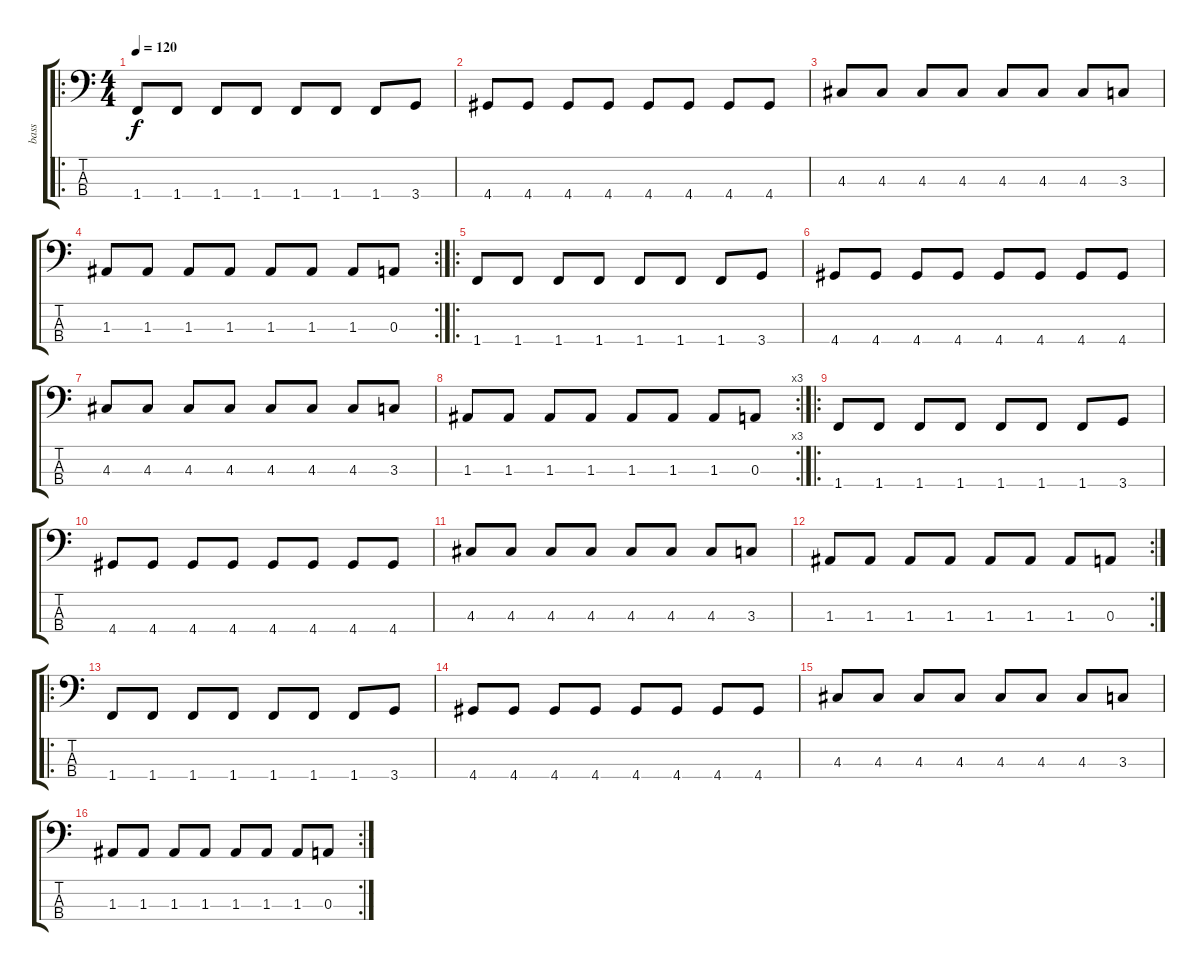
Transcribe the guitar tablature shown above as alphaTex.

\track ("bass" "bass") {instrument electricbassfinger}
\staff {score tabs}
\tuning (G2 D2 A1 E1) {hide}
\ro
\ts (4 4)
\tempo 120
\clef f4
\ks c
1.4.8{dy f instrument electricbassfinger} 1.4.8 1.4.8 1.4.8 1.4.8 1.4.8 1.4.8 3.4.8 |
4.4.8 4.4.8 4.4.8 4.4.8 4.4.8 4.4.8 4.4.8 4.4.8 |
4.3.8 4.3.8 4.3.8 4.3.8 4.3.8 4.3.8 4.3.8 3.3.8 |
\rc 2
1.3.8 1.3.8 1.3.8 1.3.8 1.3.8 1.3.8 1.3.8 0.3.8 |
\ro
1.4.8 1.4.8 1.4.8 1.4.8 1.4.8 1.4.8 1.4.8 3.4.8 |
4.4.8 4.4.8 4.4.8 4.4.8 4.4.8 4.4.8 4.4.8 4.4.8 |
4.3.8 4.3.8 4.3.8 4.3.8 4.3.8 4.3.8 4.3.8 3.3.8 |
\rc 3
1.3.8 1.3.8 1.3.8 1.3.8 1.3.8 1.3.8 1.3.8 0.3.8 |
\ro
1.4.8 1.4.8 1.4.8 1.4.8 1.4.8 1.4.8 1.4.8 3.4.8 |
4.4.8 4.4.8 4.4.8 4.4.8 4.4.8 4.4.8 4.4.8 4.4.8 |
4.3.8 4.3.8 4.3.8 4.3.8 4.3.8 4.3.8 4.3.8 3.3.8 |
\rc 2
1.3.8 1.3.8 1.3.8 1.3.8 1.3.8 1.3.8 1.3.8 0.3.8 |
\ro
1.4.8 1.4.8 1.4.8 1.4.8 1.4.8 1.4.8 1.4.8 3.4.8 |
4.4.8 4.4.8 4.4.8 4.4.8 4.4.8 4.4.8 4.4.8 4.4.8 |
4.3.8 4.3.8 4.3.8 4.3.8 4.3.8 4.3.8 4.3.8 3.3.8 |
\rc 2
1.3.8 1.3.8 1.3.8 1.3.8 1.3.8 1.3.8 1.3.8 0.3.8
